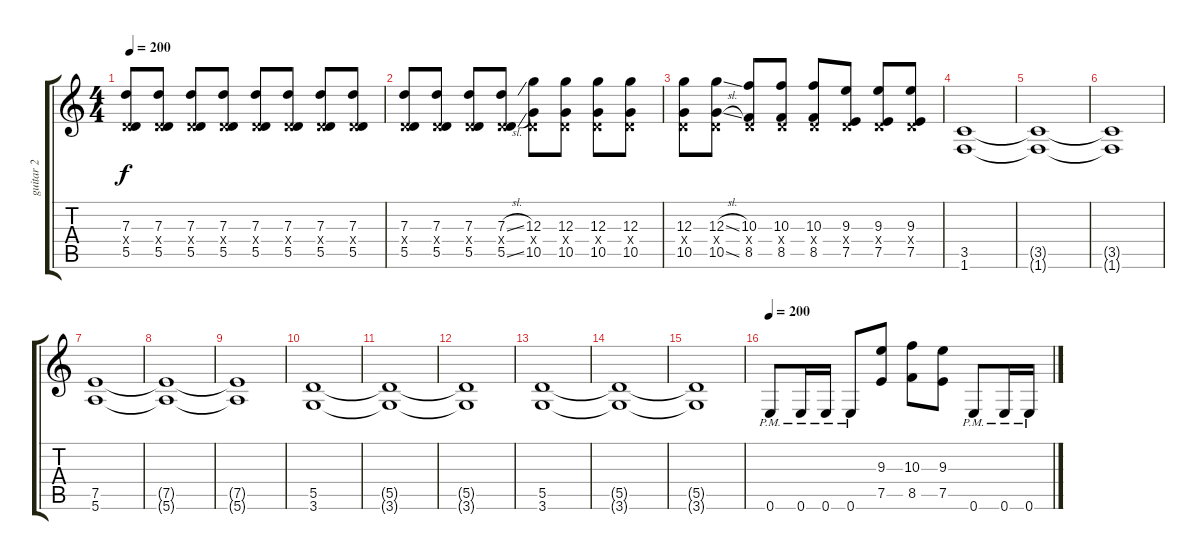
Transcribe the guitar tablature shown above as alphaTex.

\track ("guitar 2" "guitar 2") {instrument distortionguitar}
\staff {score tabs}
\tuning (E4 B3 G3 D3 A2 E2) {hide}
\ts (4 4)
\tempo 200
\clef g2
\ks c
(7.3 0.4{x} 5.5).8{dy f} (7.3 0.4{x} 5.5).8 (7.3 0.4{x} 5.5).8 (7.3 0.4{x} 5.5).8 (7.3 0.4{x} 5.5).8 (7.3 0.4{x} 5.5).8 (7.3 0.4{x} 5.5).8 (7.3 0.4{x} 5.5).8 |
(7.3 0.4{x} 5.5).8 (7.3 0.4{x} 5.5).8 (7.3 0.4{x} 5.5).8 (7.3{sl} 0.4{x} 5.5{sl}).8 (12.3 0.4{x} 10.5).8 (12.3 0.4{x} 10.5).8 (12.3 0.4{x} 10.5).8 (12.3 0.4{x} 10.5).8 |
(12.3 0.4{x} 10.5).8 (12.3{sl} 0.4{x} 10.5{sl}).8 (10.3 0.4{x} 8.5).8 (10.3 0.4{x} 8.5).8 (10.3 0.4{x} 8.5).8 (9.3 0.4{x} 7.5).8 (9.3 0.4{x} 7.5).8 (9.3 0.4{x} 7.5).8 |
(3.5 1.6).1 |
(3.5{t} 1.6{t}).1 |
(3.5{t} 1.6{t}).1 |
(7.5 5.6).1 |
(7.5{t} 5.6{t}).1 |
(7.5{t} 5.6{t}).1 |
(5.5 3.6).1 |
(5.5{t} 3.6{t}).1 |
(5.5{t} 3.6{t}).1 |
(5.5 3.6).1 |
(5.5{t} 3.6{t}).1 |
(5.5{t} 3.6{t}).1 |
\tempo 200
0.6{pm}.8 0.6{pm}.16 0.6{pm}.16 0.6{pm}.8 (9.3 7.5).8 (10.3 8.5).8 (9.3 7.5).8 0.6{pm}.8 0.6{pm}.16 0.6{pm}.16
